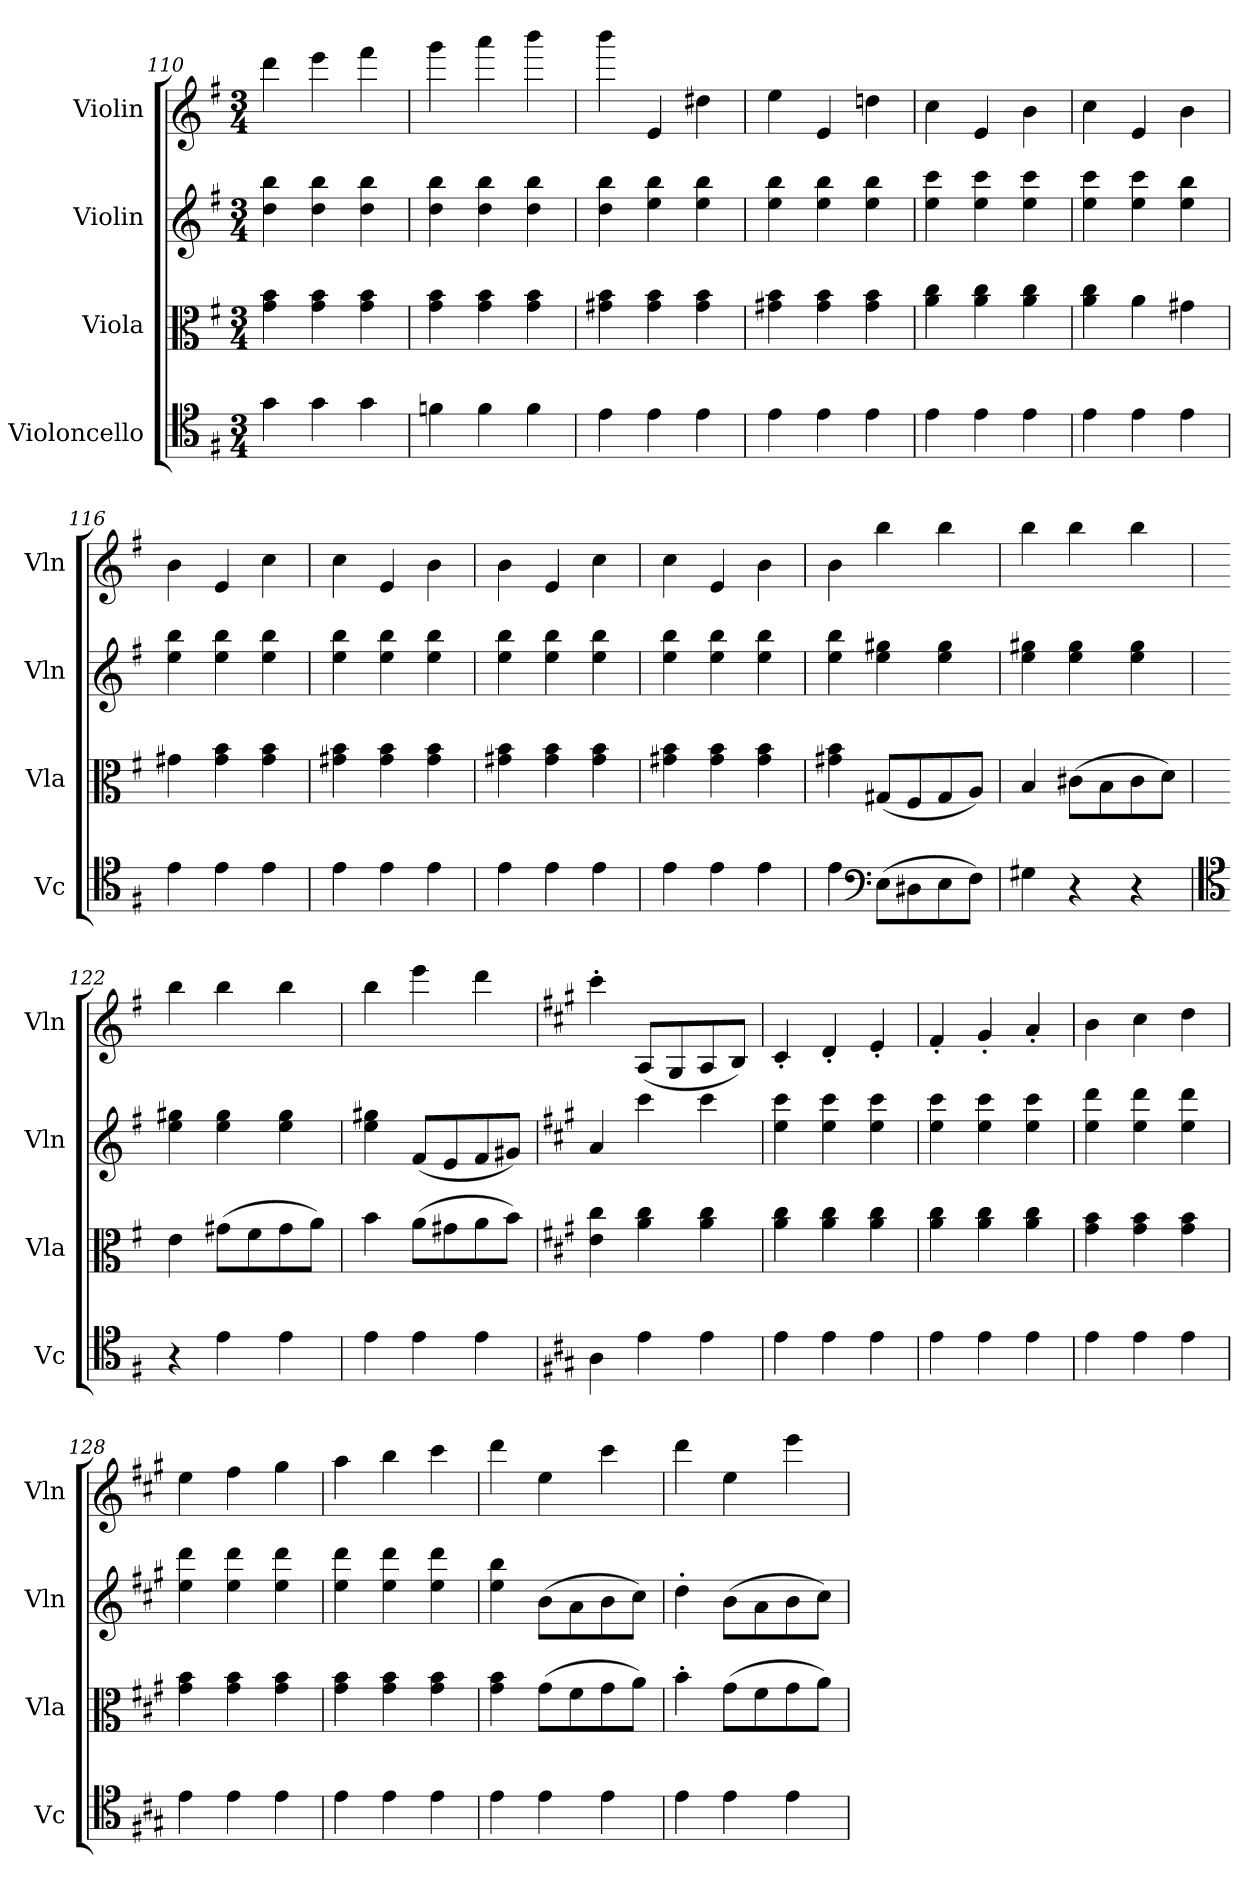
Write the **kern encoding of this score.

**kern	**kern	**kern	**kern
*part4	*part3	*part2	*part1
*staff4	*staff3	*staff2	*staff1
*I"Violoncello	*I"Viola	*I"Violin	*I"Violin
*I'Vc	*I'Vla	*I'Vln	*I'Vln
*clefC4	*clefC3	*clefG2	*clefG2
*k[f#]	*k[f#]	*k[f#]	*k[f#]
*M3/4	*M3/4	*M3/4	*M3/4
=110	=110	=110	=110
4g\	4g\ 4b\	4dd\ 4bb\	4ddd\
4g\	4g\ 4b\	4dd\ 4bb\	4eee\
4g\	4g\ 4b\	4dd\ 4bb\	4fff#\
=111	=111	=111	=111
4fn\	4g\ 4b\	4dd\ 4bb\	4ggg\
4f\	4g\ 4b\	4dd\ 4bb\	4aaa\
4f\	4g\ 4b\	4dd\ 4bb\	4bbb\
=112	=112	=112	=112
4e\	4g#X\ 4b\	4dd\ 4bb\	4bbb\
4e\	4g#\ 4b\	4ee\ 4bb\	4e/
4e\	4g#\ 4b\	4ee\ 4bb\	4dd#X\
=113	=113	=113	=113
4e\	4g#X\ 4b\	4ee\ 4bb\	4ee\
4e\	4g#\ 4b\	4ee\ 4bb\	4e/
4e\	4g#\ 4b\	4ee\ 4bb\	4ddn\
=114	=114	=114	=114
4e\	4a\ 4cc\	4ee\ 4ccc\	4cc\
4e\	4a\ 4cc\	4ee\ 4ccc\	4e/
4e\	4a\ 4cc\	4ee\ 4ccc\	4b\
=115	=115	=115	=115
4e\	4a\ 4cc\	4ee\ 4ccc\	4cc\
4e\	4a\	4ee\ 4ccc\	4e/
4e\	4g#X\	4ee\ 4bb\	4b\
=116	=116	=116	=116
4e\	4g#X\	4ee\ 4bb\	4b\
4e\	4g#\ 4b\	4ee\ 4bb\	4e/
4e\	4g#\ 4b\	4ee\ 4bb\	4cc\
=117	=117	=117	=117
4e\	4g#X\ 4b\	4ee\ 4bb\	4cc\
4e\	4g#\ 4b\	4ee\ 4bb\	4e/
4e\	4g#\ 4b\	4ee\ 4bb\	4b\
=118	=118	=118	=118
4e\	4g#X\ 4b\	4ee\ 4bb\	4b\
4e\	4g#\ 4b\	4ee\ 4bb\	4e/
4e\	4g#\ 4b\	4ee\ 4bb\	4cc\
=119	=119	=119	=119
4e\	4g#X\ 4b\	4ee\ 4bb\	4cc\
4e\	4g#\ 4b\	4ee\ 4bb\	4e/
4e\	4g#\ 4b\	4ee\ 4bb\	4b\
=120	=120	=120	=120
4e\	4g#X\ 4b\	4ee\ 4bb\	4b\
*clefF4	*	*	*
(8E\L	(8G#X/L	4ee\ 4gg#X\	4bb\
8D#X\	8F#/	.	.
8E\	8G#/	4ee\ 4gg#\	4bb\
8F#\J)	8A/J)	.	.
=121	=121	=121	=121
4G#X\	4B/	4ee\ 4gg#X\	4bb\
4r	(8c#X\L	4ee\ 4gg#\	4bb\
.	8B\	.	.
4r	8c#\	4ee\ 4gg#\	4bb\
.	8d\J)	.	.
=122	=122	=122	=122
*clefC4	*	*	*
4r	4e\	4ee\ 4gg#X\	4bb\
4e\	(8g#X\L	4ee\ 4gg#\	4bb\
.	8f#\	.	.
4e\	8g#\	4ee\ 4gg#\	4bb\
.	8a\J)	.	.
=123	=123	=123	=123
4e\	4b\	4ee\ 4gg#X\	4bb\
4e\	(8a\L	(8f#/L	4eee\
.	8g#X\	8e/	.
4e\	8a\	8f#/	4ddd\
.	8b\J)	8g#X/J)	.
=124	=124	=124	=124
*k[f#c#g#]	*k[f#c#g#]	*k[f#c#g#]	*k[f#c#g#]
4A\	4e\ 4cc#\	4a/	4ccc#'\
4e\	4a\ 4cc#\	4ccc#\	(8A/L
.	.	.	8G#/
4e\	4a\ 4cc#\	4ccc#\	8A/
.	.	.	8B/J)
=125	=125	=125	=125
4e\	4a\ 4cc#\	4ee\ 4ccc#\	4c#'/
4e\	4a\ 4cc#\	4ee\ 4ccc#\	4d'/
4e\	4a\ 4cc#\	4ee\ 4ccc#\	4e'/
=126	=126	=126	=126
4e\	4a\ 4cc#\	4ee\ 4ccc#\	4f#'/
4e\	4a\ 4cc#\	4ee\ 4ccc#\	4g#'/
4e\	4a\ 4cc#\	4ee\ 4ccc#\	4a'/
=127	=127	=127	=127
4e\	4g#\ 4b\	4ee\ 4ddd\	4b\
4e\	4g#\ 4b\	4ee\ 4ddd\	4cc#\
4e\	4g#\ 4b\	4ee\ 4ddd\	4dd\
=128	=128	=128	=128
4e\	4g#\ 4b\	4ee\ 4ddd\	4ee\
4e\	4g#\ 4b\	4ee\ 4ddd\	4ff#\
4e\	4g#\ 4b\	4ee\ 4ddd\	4gg#\
=129	=129	=129	=129
4e\	4g#\ 4b\	4ee\ 4ddd\	4aa\
4e\	4g#\ 4b\	4ee\ 4ddd\	4bb\
4e\	4g#\ 4b\	4ee\ 4ddd\	4ccc#\
=130	=130	=130	=130
4e\	4g#\ 4b\	4ee\ 4bb\	4ddd\
4e\	(8g#\L	(8b\L	4ee\
.	8f#\	8a\	.
4e\	8g#\	8b\	4ccc#\
.	8a\J)	8cc#\J)	.
=131	=131	=131	=131
4e\	4b'\	4dd'\	4ddd\
4e\	(8g#\L	(8b\L	4ee\
.	8f#\	8a\	.
4e\	8g#\	8b\	4eee\
.	8a\J)	8cc#\J)	.
=	=	=	=
*-	*-	*-	*-
